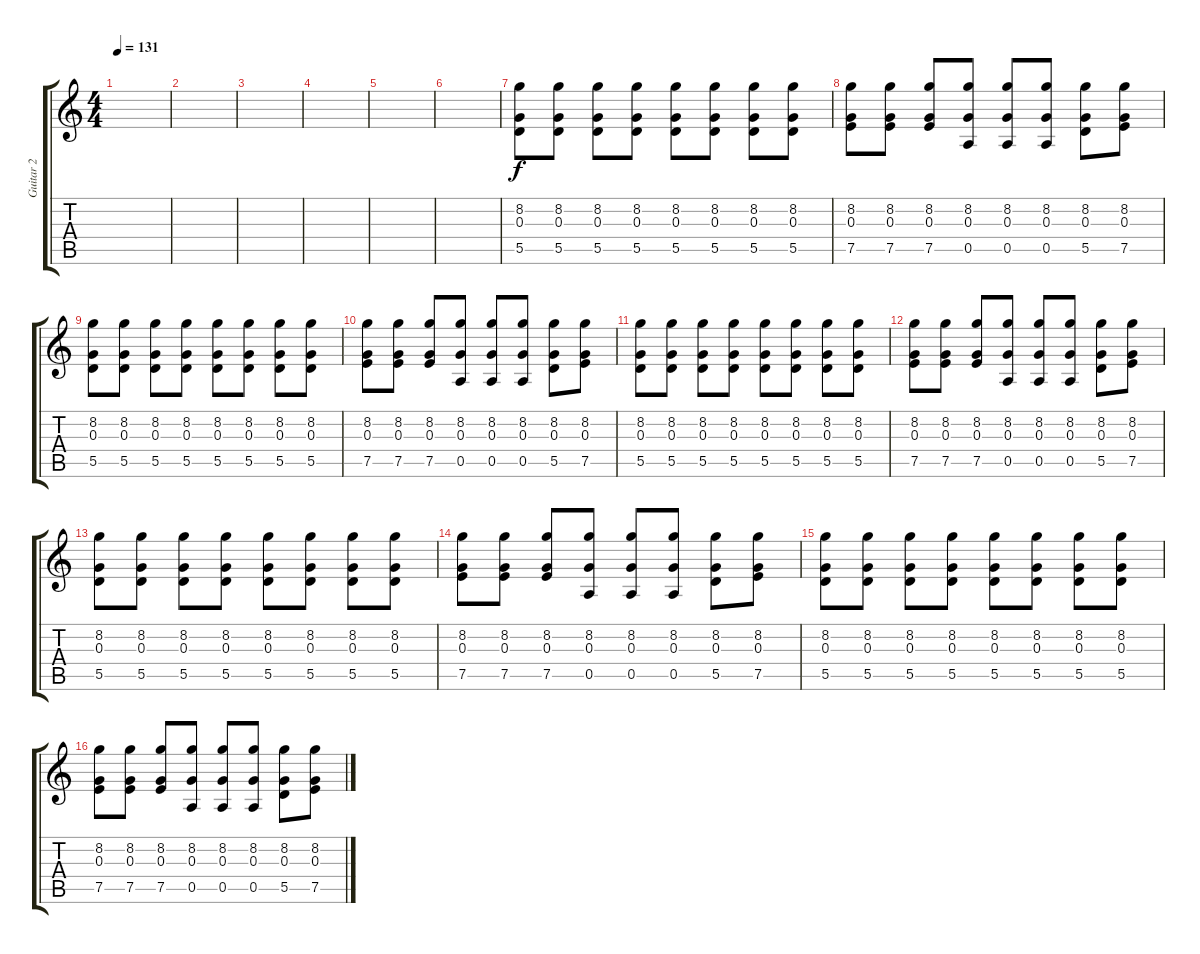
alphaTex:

\track ("Guitar 2" "Guitar 2") {instrument electricguitarclean}
\staff {score tabs}
\tuning (E4 B3 G3 D3 A2 E2) {hide}
\ts (4 4)
\tempo 131
\clef g2
\ks c
|
|
|
|
|
|
(8.2 0.3 5.5).8 (8.2 0.3 5.5).8 (8.2 0.3 5.5).8 (8.2 0.3 5.5).8 (8.2 0.3 5.5).8 (8.2 0.3 5.5).8 (8.2 0.3 5.5).8 (8.2 0.3 5.5).8 |
(8.2 0.3 7.5).8 (8.2 0.3 7.5).8 (8.2 0.3 7.5).8 (8.2 0.3 0.5).8 (8.2 0.3 0.5).8 (8.2 0.3 0.5).8 (8.2 0.3 5.5).8 (8.2 0.3 7.5).8 |
(8.2 0.3 5.5).8 (8.2 0.3 5.5).8 (8.2 0.3 5.5).8 (8.2 0.3 5.5).8 (8.2 0.3 5.5).8 (8.2 0.3 5.5).8 (8.2 0.3 5.5).8 (8.2 0.3 5.5).8 |
(8.2 0.3 7.5).8 (8.2 0.3 7.5).8 (8.2 0.3 7.5).8 (8.2 0.3 0.5).8 (8.2 0.3 0.5).8 (8.2 0.3 0.5).8 (8.2 0.3 5.5).8 (8.2 0.3 7.5).8 |
(8.2 0.3 5.5).8 (8.2 0.3 5.5).8 (8.2 0.3 5.5).8 (8.2 0.3 5.5).8 (8.2 0.3 5.5).8 (8.2 0.3 5.5).8 (8.2 0.3 5.5).8 (8.2 0.3 5.5).8 |
(8.2 0.3 7.5).8 (8.2 0.3 7.5).8 (8.2 0.3 7.5).8 (8.2 0.3 0.5).8 (8.2 0.3 0.5).8 (8.2 0.3 0.5).8 (8.2 0.3 5.5).8 (8.2 0.3 7.5).8 |
(8.2 0.3 5.5).8 (8.2 0.3 5.5).8 (8.2 0.3 5.5).8 (8.2 0.3 5.5).8 (8.2 0.3 5.5).8 (8.2 0.3 5.5).8 (8.2 0.3 5.5).8 (8.2 0.3 5.5).8 |
(8.2 0.3 7.5).8 (8.2 0.3 7.5).8 (8.2 0.3 7.5).8 (8.2 0.3 0.5).8 (8.2 0.3 0.5).8 (8.2 0.3 0.5).8 (8.2 0.3 5.5).8 (8.2 0.3 7.5).8 |
(8.2 0.3 5.5).8 (8.2 0.3 5.5).8 (8.2 0.3 5.5).8 (8.2 0.3 5.5).8 (8.2 0.3 5.5).8 (8.2 0.3 5.5).8 (8.2 0.3 5.5).8 (8.2 0.3 5.5).8 |
(8.2 0.3 7.5).8 (8.2 0.3 7.5).8 (8.2 0.3 7.5).8 (8.2 0.3 0.5).8 (8.2 0.3 0.5).8 (8.2 0.3 0.5).8 (8.2 0.3 5.5).8 (8.2 0.3 7.5).8
